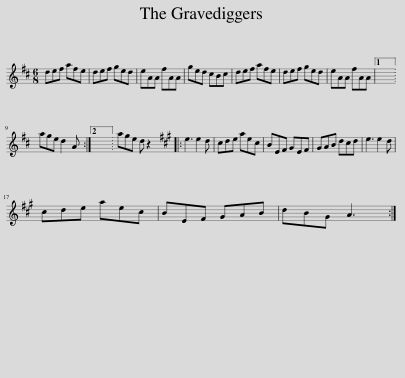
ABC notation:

X:1
L:1/8
M:6/8
I:linebreak $
K:D
V:1 treble
V:1
 def afe | def ged | eAA fAA | ged cBc | def afe | %5
 def ged | eAA fAA |1 x6 ||$ age d2 A :|2 x6 || %10
 age d z2 |:[K:A] e3 e2 d | cde aec | BEF GEF | GAB dcd | %15
 e3 e2 d |$ cde aec | BEF GAB | dBG A3 :| %19
